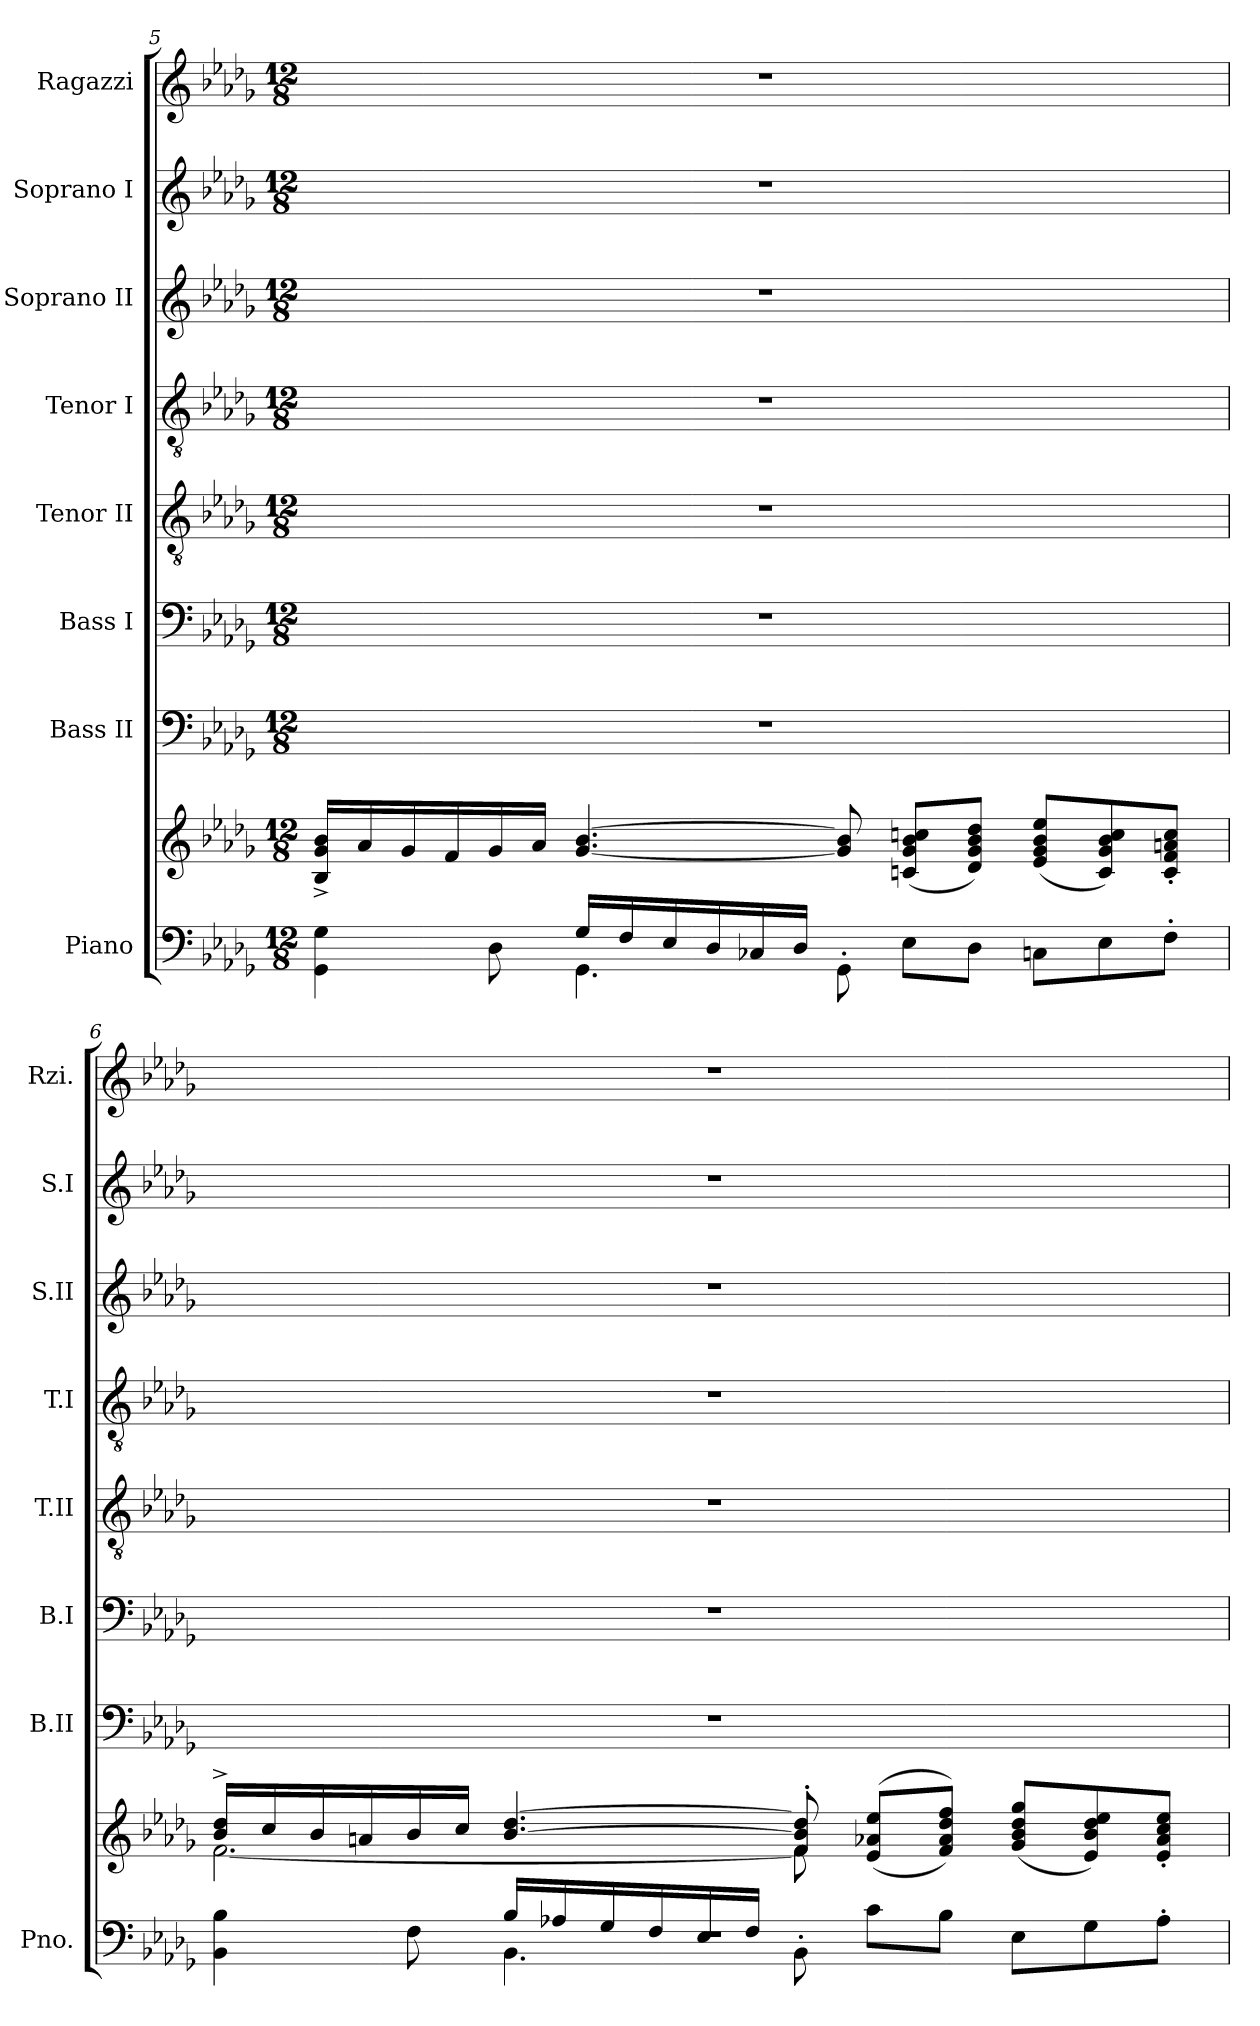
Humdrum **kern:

**kern	**kern	**kern	**kern	**kern	**kern	**kern	**kern	**kern
*part8	*part8	*part7	*part6	*part5	*part4	*part3	*part2	*part1
*staff9	*staff8	*staff7	*staff6	*staff5	*staff4	*staff3	*staff2	*staff1
*I"Piano	*	*I"Bass II	*I"Bass I	*I"Tenor II	*I"Tenor I	*I"Soprano II	*I"Soprano I	*I"Ragazzi
*I'Pno.	*	*I'B.II	*I'B.I	*I'T.II	*I'T.I	*I'S.II	*I'S.I	*I'Rzi.
!!LO:LB:g=z
*clefF4	*clefG2	*clefF4	*clefF4	*clefGv2	*clefGv2	*clefG2	*clefG2	*clefG2
*k[b-e-a-d-g-]	*k[b-e-a-d-g-]	*k[b-e-a-d-g-]	*k[b-e-a-d-g-]	*k[b-e-a-d-g-]	*k[b-e-a-d-g-]	*k[b-e-a-d-g-]	*k[b-e-a-d-g-]	*k[b-e-a-d-g-]
*M12/8	*M12/8	*M12/8	*M12/8	*M12/8	*M12/8	*M12/8	*M12/8	*M12/8
=5	=5	=5	=5	=5	=5	=5	=5	=5
*^	*	*	*	*	*	*	*	*
4GG-\ 4G-\	4.ryy	16B-/^ 16g-/^ 16b-/^LL	1.r	1.r	1.r	1.r	1.r	1.r	1.r
.	.	16a-/	.	.	.	.	.	.	.
.	.	16g-/	.	.	.	.	.	.	.
.	.	16f/	.	.	.	.	.	.	.
8D-\	.	16g-/	.	.	.	.	.	.	.
.	.	16a-/JJ	.	.	.	.	.	.	.
16G-/LL	4.GG-\	[4.g-/ [4.b-/	.	.	.	.	.	.	.
16F/	.	.	.	.	.	.	.	.	.
16E-/	.	.	.	.	.	.	.	.	.
16D-/	.	.	.	.	.	.	.	.	.
16C-X/	.	.	.	.	.	.	.	.	.
16D-/JJ	.	.	.	.	.	.	.	.	.
8GG-'\	2.ryy	8g-/] 8b-/]	.	.	.	.	.	.	.
8E-\L	.	(<8cn/ 8g-/ 8b-/ 8ccn/L	.	.	.	.	.	.	.
8D-\J	.	8d-/ 8g-/ 8b-/ 8dd-/J)	.	.	.	.	.	.	.
8Cn\L	.	(<8e-/ 8g-/ 8b-/ 8ee-/L	.	.	.	.	.	.	.
8E-\	.	8c/ 8g-/ 8b-/ 8cc/)	.	.	.	.	.	.	.
8F'\J	.	8c/' 8f/' 8an/' 8cc/'J	.	.	.	.	.	.	.
=6	=6	=6	=6	=6	=6	=6	=6	=6	=6
*	*^	*^	*	*	*	*	*	*	*
4BB-\ 4B-\	1.r	4.ryy	16b-/^ 16dd-/^LL	[2.f\	1.r	1.r	1.r	1.r	1.r	1.r	1.r
.	.	.	16cc/	.	.	.	.	.	.	.	.
.	.	.	16b-/	.	.	.	.	.	.	.	.
.	.	.	16an/	.	.	.	.	.	.	.	.
8F\	.	.	16b-/	.	.	.	.	.	.	.	.
.	.	.	16cc/JJ	.	.	.	.	.	.	.	.
16B-/LL	.	4.BB-\	[4.b-/ [4.dd-/	.	.	.	.	.	.	.	.
16A-X/	.	.	.	.	.	.	.	.	.	.	.
16G-/	.	.	.	.	.	.	.	.	.	.	.
16F/	.	.	.	.	.	.	.	.	.	.	.
16E-/	.	.	.	.	.	.	.	.	.	.	.
16F/JJ	.	.	.	.	.	.	.	.	.	.	.
8BB-'\	.	2.ryy	8f/' 8b-/]' 8dd-/]'	8f\]	.	.	.	.	.	.	.
8c\L	.	.	(>(>8e-/ 8a-X/ 8ee-/L	2ryy	.	.	.	.	.	.	.
8B-\J	.	.	8f/ 8a-/ 8dd-/ 8ff/J))	.	.	.	.	.	.	.	.
8E-\L	.	.	(>8g-/ 8b-/ 8dd-/ 8gg-/L	.	.	.	.	.	.	.	.
8G-\	.	.	8e-/ 8b-/ 8dd-/ 8ee-/)	.	.	.	.	.	.	.	.
8A-'\J	.	.	8e-/' 8a-/' 8cc/' 8ee-/'J	8ryy	.	.	.	.	.	.	.
*v	*v	*v	*	*	*	*	*	*	*	*	*
*	*v	*v	*	*	*	*	*	*	*
=	=	=	=	=	=	=	=	=
*-	*-	*-	*-	*-	*-	*-	*-	*-
